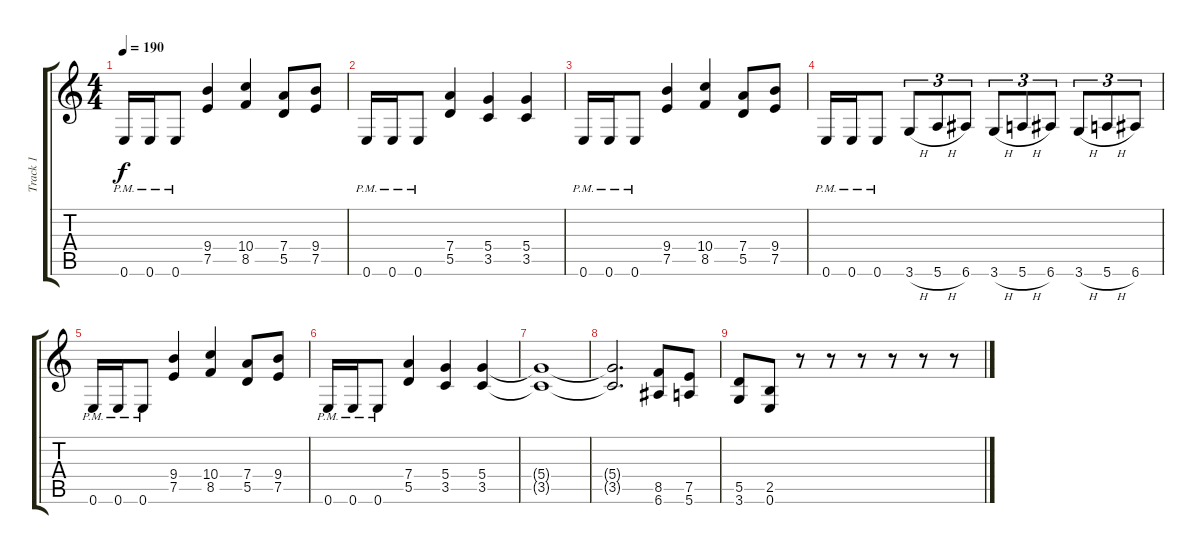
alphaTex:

\track ("Track 1" "Track 1") {instrument distortionguitar}
\staff {score tabs}
\tuning (E4 B3 G3 D3 A2 E2) {hide}
\ts (4 4)
\tempo 190
\clef g2
\ks c
0.6{pm}.16{dy f} 0.6{pm}.16 0.6{pm}.8 (9.4 7.5).4 (10.4 8.5).4 (7.4 5.5).8 (9.4 7.5).8 |
0.6{pm}.16 0.6{pm}.16 0.6{pm}.8 (7.4 5.5).4 (5.4 3.5).4 (5.4 3.5).4 |
0.6{pm}.16 0.6{pm}.16 0.6{pm}.8 (9.4 7.5).4 (10.4 8.5).4 (7.4 5.5).8 (9.4 7.5).8 |
0.6{pm}.16 0.6{pm}.16 0.6{pm}.8 3.6{h}.8{tu (3 2)} 5.6{h}.8{tu (3 2)} 6.6.8{tu (3 2)} 3.6{h}.8{tu (3 2)} 5.6{h}.8{tu (3 2)} 6.6.8{tu (3 2)} 3.6{h}.8{tu (3 2)} 5.6{h}.8{tu (3 2)} 6.6.8{tu (3 2)} |
0.6{pm}.16 0.6{pm}.16 0.6{pm}.8 (9.4 7.5).4 (10.4 8.5).4 (7.4 5.5).8 (9.4 7.5).8 |
0.6{pm}.16 0.6{pm}.16 0.6{pm}.8 (7.4 5.5).4 (5.4 3.5).4 (5.4 3.5).4 |
(5.4{t} 3.5{t}).1 |
(5.4{t} 3.5{t}).2{d} (8.5 6.6).8 (7.5 5.6).8 |
(5.5 3.6).8 (2.5 0.6).8 r.8 r.8 r.8 r.8 r.8 r.8
